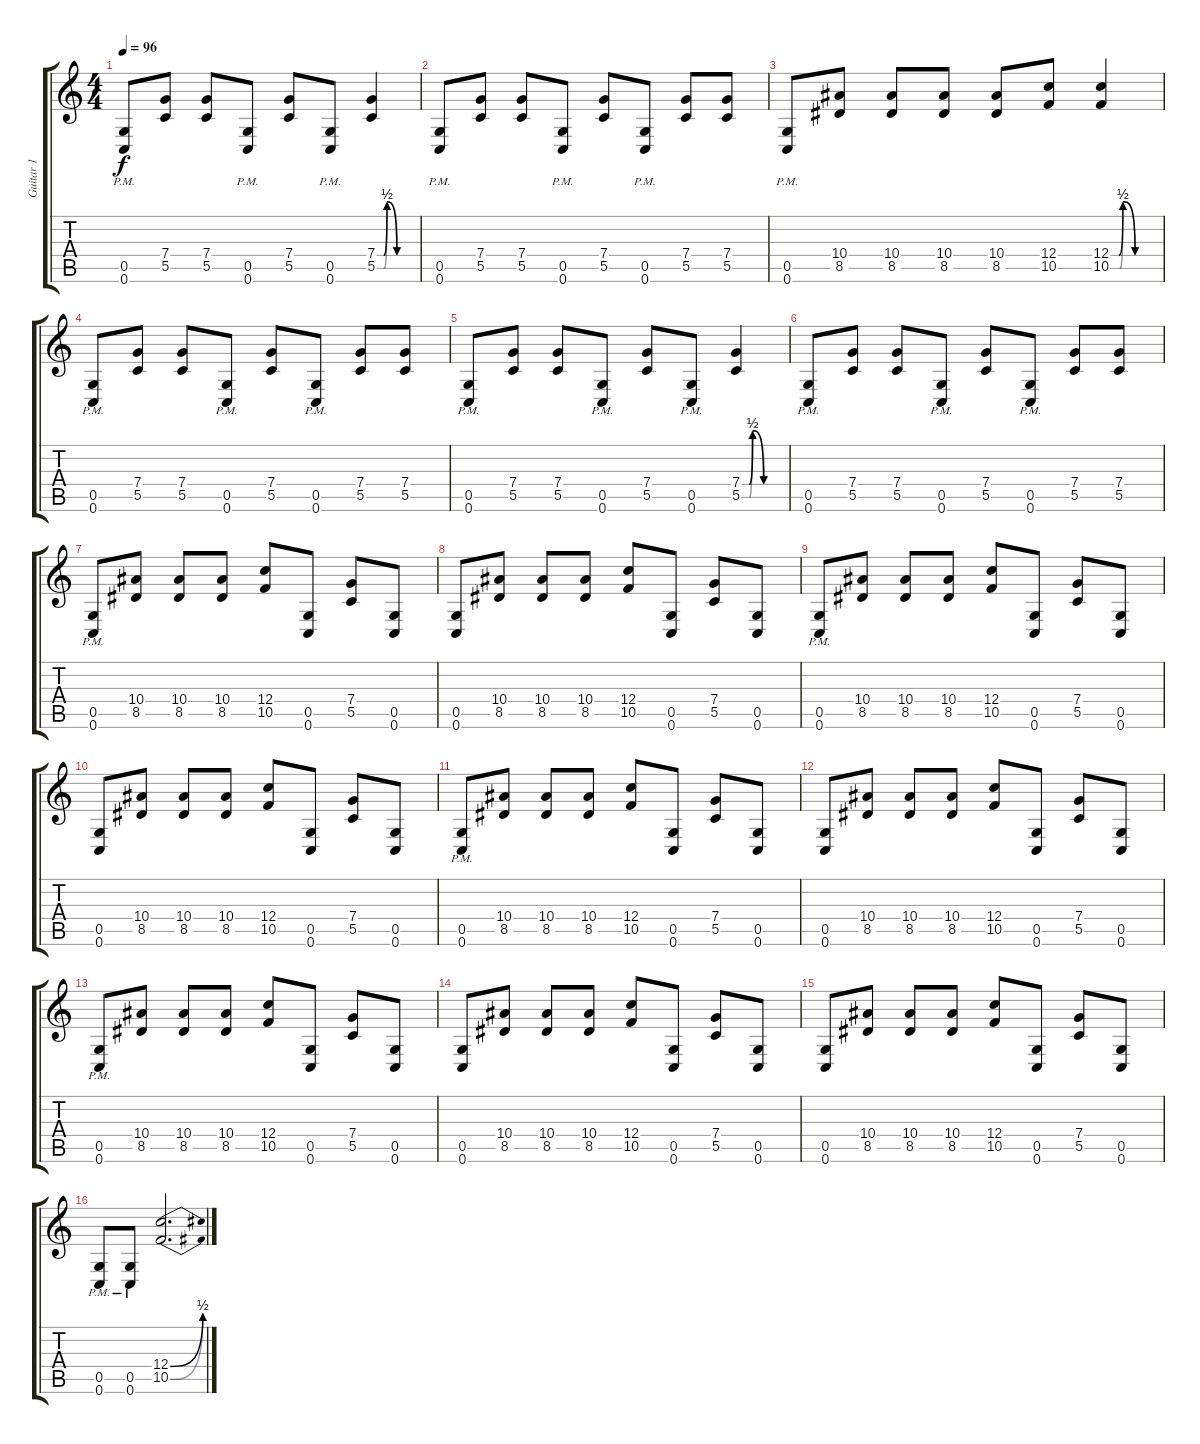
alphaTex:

\track ("Guitar 1" "Guitar 1") {instrument overdrivenguitar}
\staff {score tabs}
\tuning (D4 A3 F3 C3 G2 C2) {hide}
\ts (4 4)
\tempo 96
\clef g2
\ks c
(0.5 0.6{pm}).8{dy f} (7.4 5.5).8 (7.4 5.5).8 (0.5 0.6{pm}).8 (7.4 5.5).8 (0.5 0.6{pm}).8 (7.4{be (custom 0 0 10 0 15 2 30 0 60 0)} 5.5{be (custom 0 0 10 0 15 2 31 0 60 0)}).4 |
(0.5 0.6{pm}).8 (7.4 5.5).8 (7.4 5.5).8 (0.5 0.6{pm}).8 (7.4 5.5).8 (0.5 0.6{pm}).8 (7.4 5.5).8 (7.4 5.5).8 |
(0.5 0.6{pm}).8 (10.4 8.5).8 (10.4 8.5).8 (10.4 8.5).8 (10.4 8.5).8 (12.4 10.5).8 (12.4{be (custom 0 0 10 0 15 2 30 0 60 0)} 10.5{be (custom 0 0 11 0 15 2 30 0 60 0)}).4 |
(0.5 0.6{pm}).8 (7.4 5.5).8 (7.4 5.5).8 (0.5 0.6{pm}).8 (7.4 5.5).8 (0.5 0.6{pm}).8 (7.4 5.5).8 (7.4 5.5).8 |
(0.5 0.6{pm}).8 (7.4 5.5).8 (7.4 5.5).8 (0.5 0.6{pm}).8 (7.4 5.5).8 (0.5 0.6{pm}).8 (7.4{be (custom 0 0 10 0 15 2 30 0 60 0)} 5.5{be (custom 0 0 10 0 14 2 31 0 60 0)}).4 |
(0.5 0.6{pm}).8 (7.4 5.5).8 (7.4 5.5).8 (0.5 0.6{pm}).8 (7.4 5.5).8 (0.5 0.6{pm}).8 (7.4 5.5).8 (7.4 5.5).8 |
(0.5 0.6{pm}).8 (10.4 8.5).8 (10.4 8.5).8 (10.4 8.5).8 (12.4 10.5).8 (0.5 0.6).8 (7.4 5.5).8 (0.5 0.6).8 |
(0.5 0.6).8 (10.4 8.5).8 (10.4 8.5).8 (10.4 8.5).8 (12.4 10.5).8 (0.5 0.6).8 (7.4 5.5).8 (0.5 0.6).8 |
(0.5 0.6{pm}).8 (10.4 8.5).8 (10.4 8.5).8 (10.4 8.5).8 (12.4 10.5).8 (0.5 0.6).8 (7.4 5.5).8 (0.5 0.6).8 |
(0.5 0.6).8 (10.4 8.5).8 (10.4 8.5).8 (10.4 8.5).8 (12.4 10.5).8 (0.5 0.6).8 (7.4 5.5).8 (0.5 0.6).8 |
(0.5 0.6{pm}).8 (10.4 8.5).8 (10.4 8.5).8 (10.4 8.5).8 (12.4 10.5).8 (0.5 0.6).8 (7.4 5.5).8 (0.5 0.6).8 |
(0.5 0.6).8 (10.4 8.5).8 (10.4 8.5).8 (10.4 8.5).8 (12.4 10.5).8 (0.5 0.6).8 (7.4 5.5).8 (0.5 0.6).8 |
(0.5 0.6{pm}).8 (10.4 8.5).8 (10.4 8.5).8 (10.4 8.5).8 (12.4 10.5).8 (0.5 0.6).8 (7.4 5.5).8 (0.5 0.6).8 |
(0.5 0.6).8 (10.4 8.5).8 (10.4 8.5).8 (10.4 8.5).8 (12.4 10.5).8 (0.5 0.6).8 (7.4 5.5).8 (0.5 0.6).8 |
(0.5 0.6).8 (10.4 8.5).8 (10.4 8.5).8 (10.4 8.5).8 (12.4 10.5).8 (0.5 0.6).8 (7.4 5.5).8 (0.5 0.6).8 |
(0.5 0.6{pm}).8 (0.5 0.6{pm}).8 (12.4{be (bend 0 0 60 2)} 10.5{be (bend 0 0 60 2)}).2{d}
